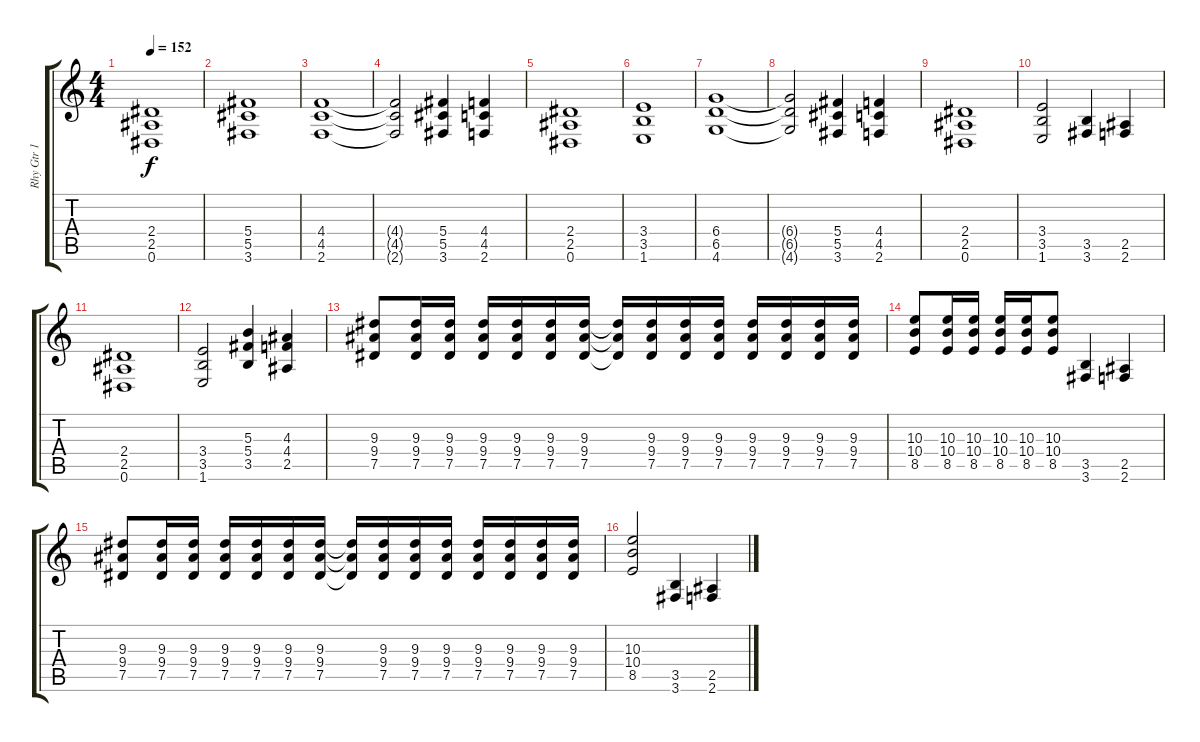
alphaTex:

\track ("Rhy Gtr 1" "Rhy Gtr 1") {instrument distortionguitar}
\staff {score tabs}
\tuning (Eb4 Bb3 Gb3 Db3 Ab2 Eb2) {hide}
\ts (4 4)
\tempo 152
\clef g2
\ks c
(2.4 2.5 0.6).1{dy f} |
(5.4 5.5 3.6).1 |
(4.4 4.5 2.6).1 |
(4.4{t} 4.5{t} 2.6{t}).2 (5.4 5.5 3.6).4 (4.4 4.5 2.6).4 |
(2.4 2.5 0.6).1 |
(3.4 3.5 1.6).1 |
(6.4 6.5 4.6).1 |
(6.4{t} 6.5{t} 4.6{t}).2 (5.4 5.5 3.6).4 (4.4 4.5 2.6).4 |
(2.4 2.5 0.6).1 |
(3.4 3.5 1.6).2 (3.5 3.6).4 (2.5 2.6).4 |
(2.4 2.5 0.6).1 |
(3.4 3.5 1.6).2 (5.3 5.4 3.5).4 (4.3 4.4 2.5).4 |
(9.3 9.4 7.5).8 (9.3 9.4 7.5).16 (9.3 9.4 7.5).16 (9.3 9.4 7.5).16 (9.3 9.4 7.5).16 (9.3 9.4 7.5).16 (9.3 9.4 7.5).16 (9.3{t} 9.4{t} 7.5{t}).16 (9.3 9.4 7.5).16 (9.3 9.4 7.5).16 (9.3 9.4 7.5).16 (9.3 9.4 7.5).16 (9.3 9.4 7.5).16 (9.3 9.4 7.5).16 (9.3 9.4 7.5).16 |
(10.3 10.4 8.5).8 (10.3 10.4 8.5).16 (10.3 10.4 8.5).16 (10.3 10.4 8.5).16 (10.3 10.4 8.5).16 (10.3 10.4 8.5).8 (3.5 3.6).4 (2.5 2.6).4 |
(9.3 9.4 7.5).8 (9.3 9.4 7.5).16 (9.3 9.4 7.5).16 (9.3 9.4 7.5).16 (9.3 9.4 7.5).16 (9.3 9.4 7.5).16 (9.3 9.4 7.5).16 (9.3{t} 9.4{t} 7.5{t}).16 (9.3 9.4 7.5).16 (9.3 9.4 7.5).16 (9.3 9.4 7.5).16 (9.3 9.4 7.5).16 (9.3 9.4 7.5).16 (9.3 9.4 7.5).16 (9.3 9.4 7.5).16 |
(10.3 10.4 8.5).2 (3.5 3.6).4 (2.5 2.6).4
